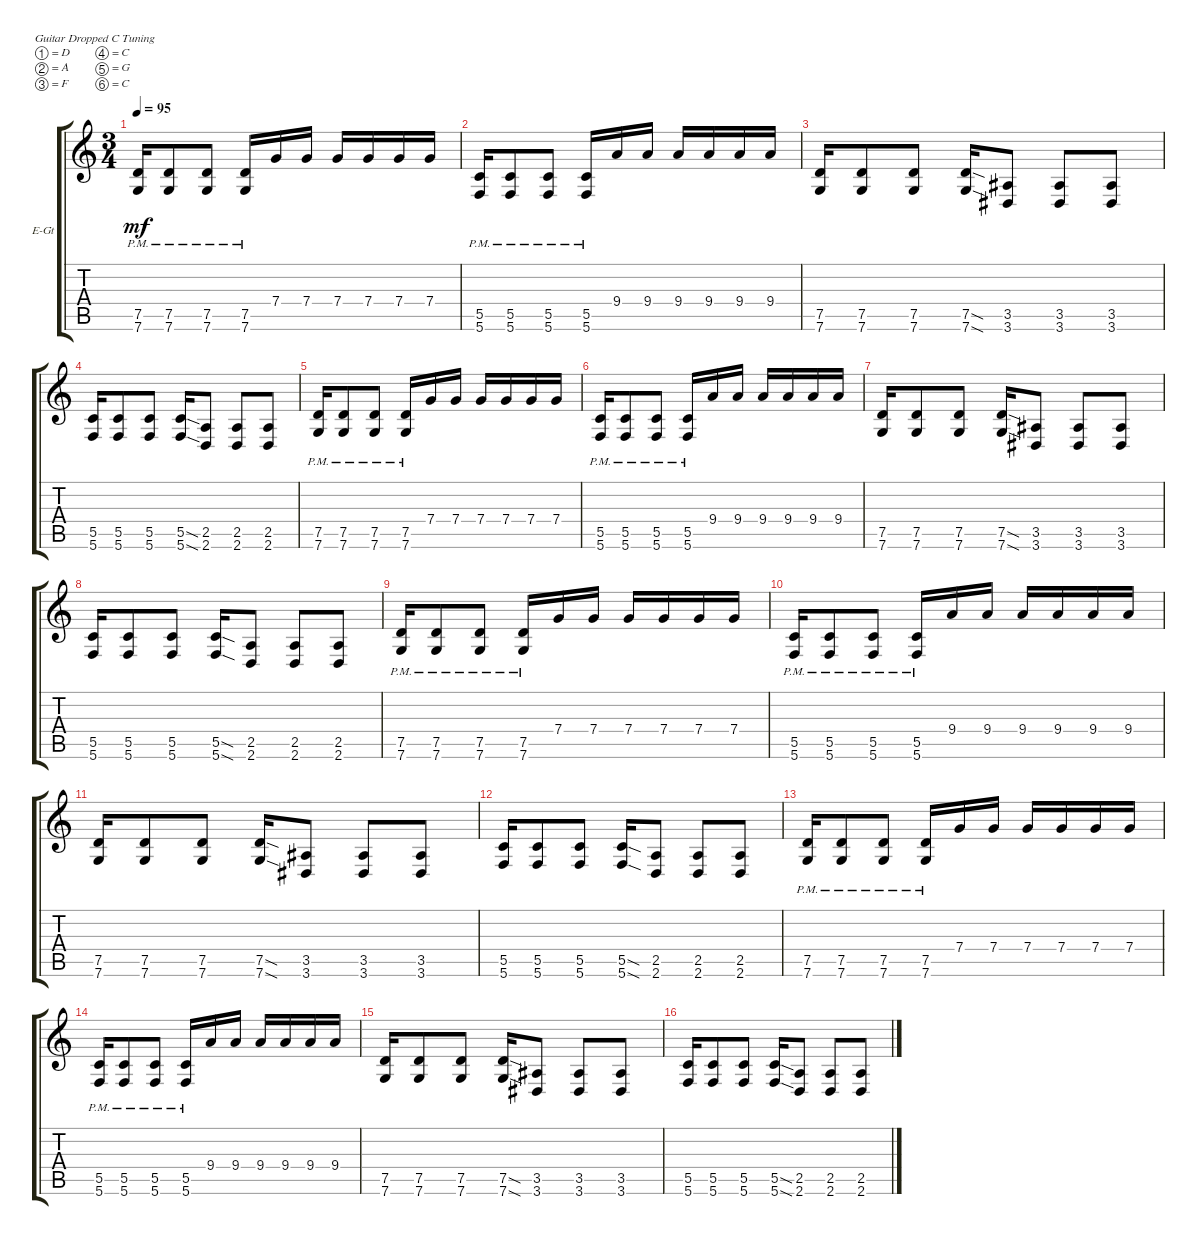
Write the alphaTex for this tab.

\defaultSystemsLayout 4
\bracketExtendMode groupsimilarinstruments
\firstSystemTrackNameOrientation horizontal
\otherSystemsTrackNameOrientation horizontal
\track ("Electric Guitar" "E-Gt") {instrument distortionguitar}
\staff {score tabs}
\tuning (D4 A3 F3 C3 G2 C2)
\ts (3 4)
\tempo 95
\clef g2
\scale
0.333333
\ks c
(7.6{pm} 7.5{pm}).16{dy mf} (7.5{pm} 7.6{pm}).8 (7.6{pm} 7.5{pm}).8 (7.6{pm} 7.5{pm}).16 7.4.16 7.4.16 7.4.16 7.4.16 7.4.16 7.4.16 |
\scale
0.333333 (5.6{pm} 5.5{pm}).16 (5.6{pm} 5.5{pm}).8 (5.6{pm} 5.5{pm}).8 (5.6{pm} 5.5{pm}).16 9.4.16 9.4.16 9.4.16 9.4.16 9.4.16 9.4.16 |
\scale
0.333333 (7.6 7.5).16 (7.5 7.6).8 (7.5 7.6).8 (7.5{sod} 7.6{sod}).16 (3.6 3.5).8 (3.6 3.5).8 (3.6 3.5).8 |
\scale
0.333333 (5.6 5.5).16 (5.6 5.5).8 (5.6 5.5).8 (5.6{sod} 5.5{sod}).16 (2.6 2.5).8 (2.6 2.5).8 (2.6 2.5).8 |
\scale
0.333333 (7.6{pm} 7.5{pm}).16 (7.5{pm} 7.6{pm}).8 (7.6{pm} 7.5{pm}).8 (7.6{pm} 7.5{pm}).16 7.4.16 7.4.16 7.4.16 7.4.16 7.4.16 7.4.16 |
\scale
0.333333 (5.6{pm} 5.5{pm}).16 (5.6{pm} 5.5{pm}).8 (5.6{pm} 5.5{pm}).8 (5.6{pm} 5.5{pm}).16 9.4.16 9.4.16 9.4.16 9.4.16 9.4.16 9.4.16 |
\scale
0.333333 (7.6 7.5).16 (7.5 7.6).8 (7.5 7.6).8 (7.5{sod} 7.6{sod}).16 (3.6 3.5).8 (3.6 3.5).8 (3.6 3.5).8 |
\scale
0.333333 (5.6 5.5).16 (5.6 5.5).8 (5.6 5.5).8 (5.6{sod} 5.5{sod}).16 (2.6 2.5).8 (2.6 2.5).8 (2.6 2.5).8 |
\scale
0.333333 (7.6{pm} 7.5{pm}).16 (7.5{pm} 7.6{pm}).8 (7.6{pm} 7.5{pm}).8 (7.6{pm} 7.5{pm}).16 7.4.16 7.4.16 7.4.16 7.4.16 7.4.16 7.4.16 |
\scale
0.333333 (5.6{pm} 5.5{pm}).16 (5.6{pm} 5.5{pm}).8 (5.6{pm} 5.5{pm}).8 (5.6{pm} 5.5{pm}).16 9.4.16 9.4.16 9.4.16 9.4.16 9.4.16 9.4.16 |
\scale
0.333333 (7.6 7.5).16 (7.5 7.6).8 (7.5 7.6).8 (7.5{sod} 7.6{sod}).16 (3.6 3.5).8 (3.6 3.5).8 (3.6 3.5).8 |
\scale
0.333333 (5.6 5.5).16 (5.6 5.5).8 (5.6 5.5).8 (5.6{sod} 5.5{sod}).16 (2.6 2.5).8 (2.6 2.5).8 (2.6 2.5).8 |
\scale
0.333333 (7.6{pm} 7.5{pm}).16 (7.5{pm} 7.6{pm}).8 (7.6{pm} 7.5{pm}).8 (7.6{pm} 7.5{pm}).16 7.4.16 7.4.16 7.4.16 7.4.16 7.4.16 7.4.16 |
\scale
0.333333 (5.6{pm} 5.5{pm}).16 (5.6{pm} 5.5{pm}).8 (5.6{pm} 5.5{pm}).8 (5.6{pm} 5.5{pm}).16 9.4.16 9.4.16 9.4.16 9.4.16 9.4.16 9.4.16 |
\scale
0.333333 (7.6 7.5).16 (7.5 7.6).8 (7.5 7.6).8 (7.5{sod} 7.6{sod}).16 (3.6 3.5).8 (3.6 3.5).8 (3.6 3.5).8 |
\scale
0.333333 (5.6 5.5).16 (5.6 5.5).8 (5.6 5.5).8 (5.6{sod} 5.5{sod}).16 (2.6 2.5).8 (2.6 2.5).8 (2.6 2.5).8
